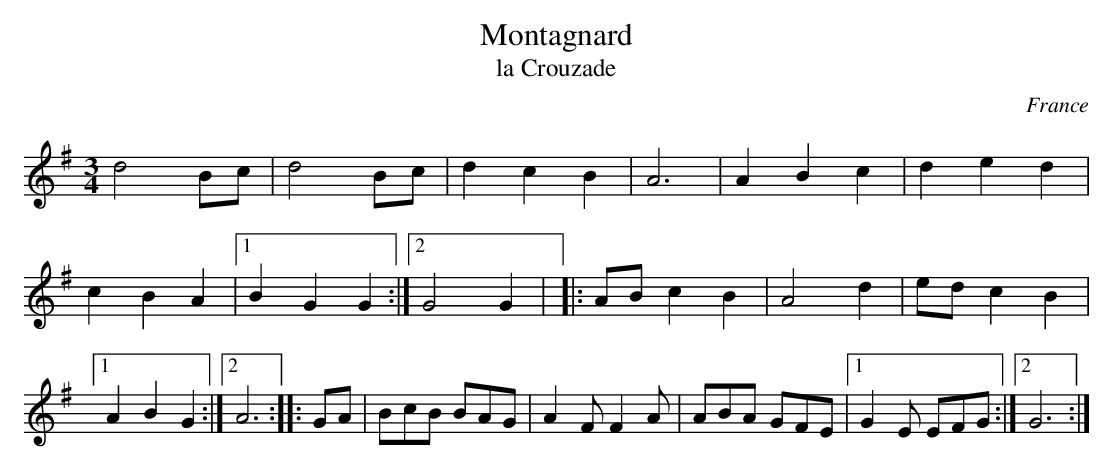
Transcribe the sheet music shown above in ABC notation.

X:1
T:Montagnard
T:la Crouzade
M:3/4
O:France
K:G major
d4 Bc| d4 Bc| d2c2B2|A6|\
A2B2c2|d2e2d2|c2B2A2|1B2G2G2:|2G4G2|\
|:AB c2B2|A4d2|edc2B2|1A2B2G2:|2A6:|\
|:GA|BcB BAG|A2F F2A|ABA GFE|1G2E EFG:|2G6:|
